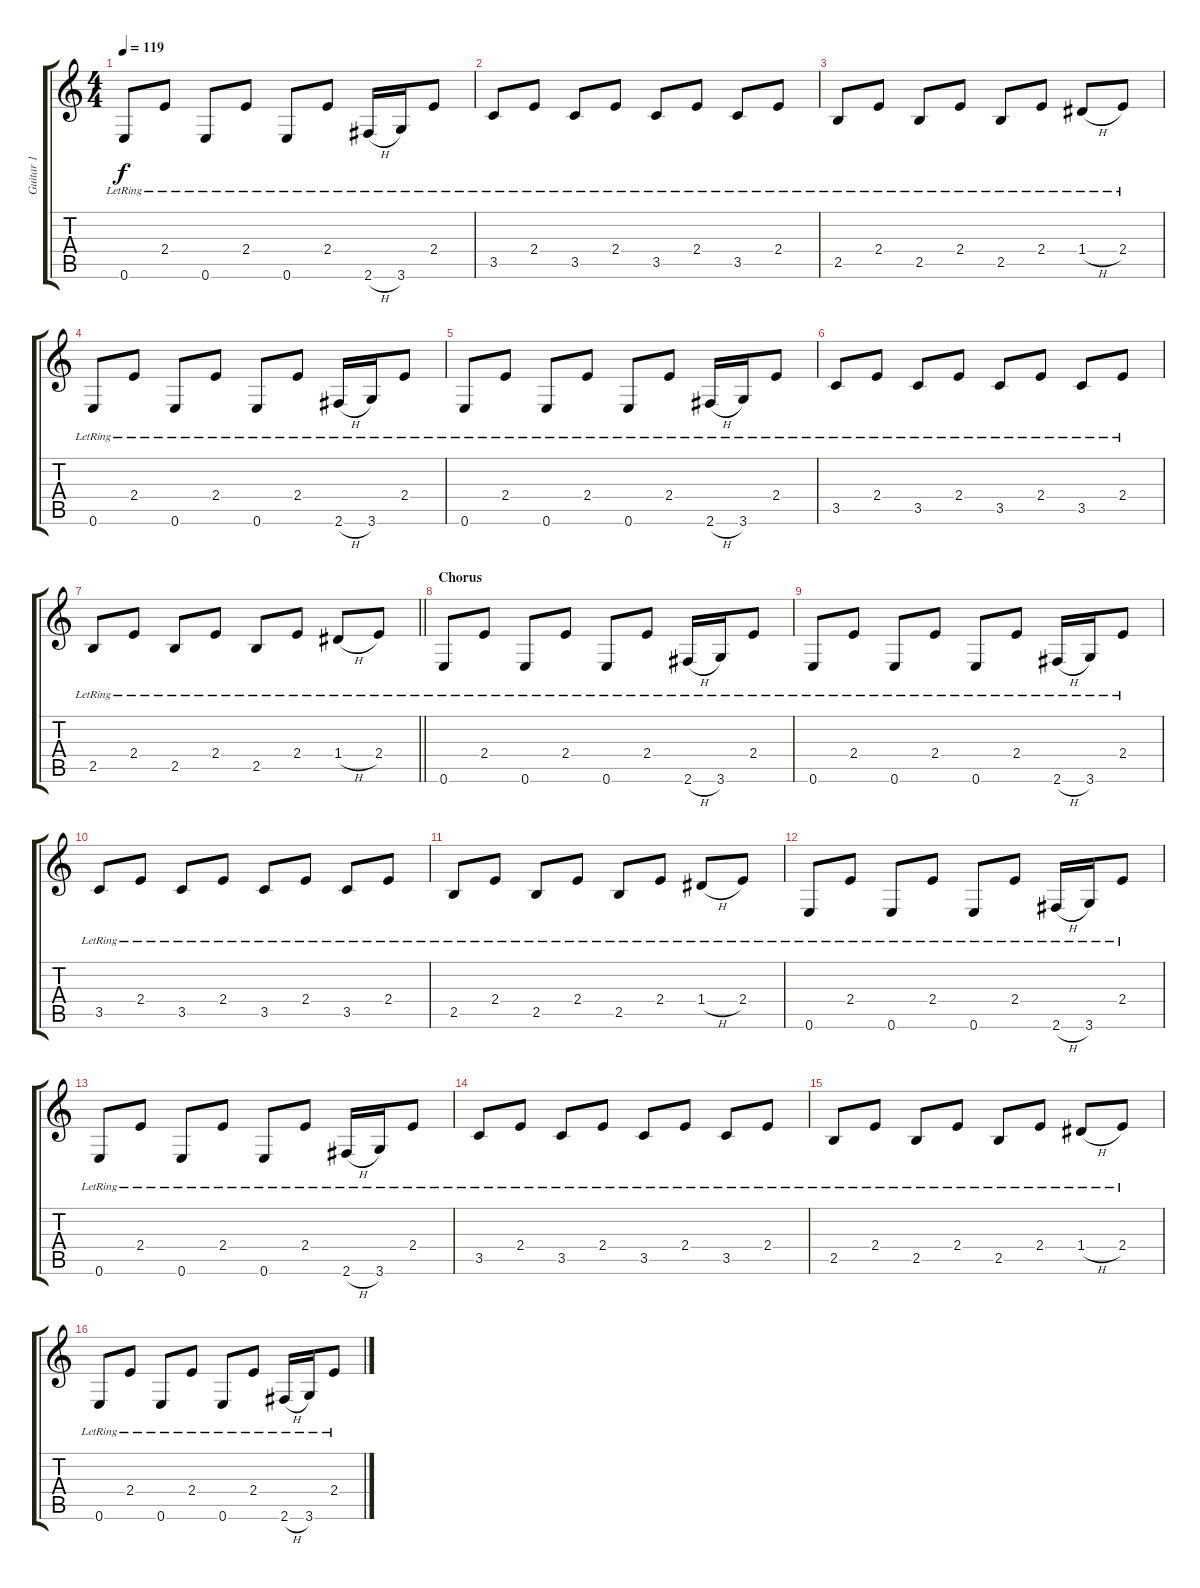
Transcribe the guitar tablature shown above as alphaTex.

\track ("Guitar 1" "Guitar 1") {instrument acousticguitarnylon}
\staff {score tabs}
\tuning (E4 B3 G3 D3 A2 E2) {hide}
\ts (4 4)
\tempo 119
\clef g2
\ks c
0.6{lr}.8{dy f} 2.4{lr}.8 0.6{lr}.8 2.4{lr}.8 0.6{lr}.8 2.4{lr}.8 2.6{h lr}.16 3.6{lr}.16 2.4{lr}.8 |
3.5{lr}.8 2.4{lr}.8 3.5{lr}.8 2.4{lr}.8 3.5{lr}.8 2.4{lr}.8 3.5{lr}.8 2.4{lr}.8 |
2.5{lr}.8 2.4{lr}.8 2.5{lr}.8 2.4{lr}.8 2.5{lr}.8 2.4{lr}.8 1.4{h lr}.8 2.4{lr}.8 |
0.6{lr}.8 2.4{lr}.8 0.6{lr}.8 2.4{lr}.8 0.6{lr}.8 2.4{lr}.8 2.6{h lr}.16 3.6{lr}.16 2.4{lr}.8 |
0.6{lr}.8 2.4{lr}.8 0.6{lr}.8 2.4{lr}.8 0.6{lr}.8 2.4{lr}.8 2.6{h lr}.16 3.6{lr}.16 2.4{lr}.8 |
3.5{lr}.8 2.4{lr}.8 3.5{lr}.8 2.4{lr}.8 3.5{lr}.8 2.4{lr}.8 3.5{lr}.8 2.4{lr}.8 |
\barLineRight lightlight
2.5{lr}.8 2.4{lr}.8 2.5{lr}.8 2.4{lr}.8 2.5{lr}.8 2.4{lr}.8 1.4{h lr}.8 2.4{lr}.8 |
\section ("" "Chorus")
0.6{lr}.8 2.4{lr}.8 0.6{lr}.8 2.4{lr}.8 0.6{lr}.8 2.4{lr}.8 2.6{h lr}.16 3.6{lr}.16 2.4{lr}.8 |
0.6{lr}.8 2.4{lr}.8 0.6{lr}.8 2.4{lr}.8 0.6{lr}.8 2.4{lr}.8 2.6{h lr}.16 3.6{lr}.16 2.4{lr}.8 |
3.5{lr}.8 2.4{lr}.8 3.5{lr}.8 2.4{lr}.8 3.5{lr}.8 2.4{lr}.8 3.5{lr}.8 2.4{lr}.8 |
2.5{lr}.8 2.4{lr}.8 2.5{lr}.8 2.4{lr}.8 2.5{lr}.8 2.4{lr}.8 1.4{h lr}.8 2.4{lr}.8 |
0.6{lr}.8 2.4{lr}.8 0.6{lr}.8 2.4{lr}.8 0.6{lr}.8 2.4{lr}.8 2.6{h lr}.16 3.6{lr}.16 2.4{lr}.8 |
0.6{lr}.8 2.4{lr}.8 0.6{lr}.8 2.4{lr}.8 0.6{lr}.8 2.4{lr}.8 2.6{h lr}.16 3.6{lr}.16 2.4{lr}.8 |
3.5{lr}.8 2.4{lr}.8 3.5{lr}.8 2.4{lr}.8 3.5{lr}.8 2.4{lr}.8 3.5{lr}.8 2.4{lr}.8 |
2.5{lr}.8 2.4{lr}.8 2.5{lr}.8 2.4{lr}.8 2.5{lr}.8 2.4{lr}.8 1.4{h lr}.8 2.4{lr}.8 |
0.6{lr}.8 2.4{lr}.8 0.6{lr}.8 2.4{lr}.8 0.6{lr}.8 2.4{lr}.8 2.6{h lr}.16 3.6{lr}.16 2.4{lr}.8
